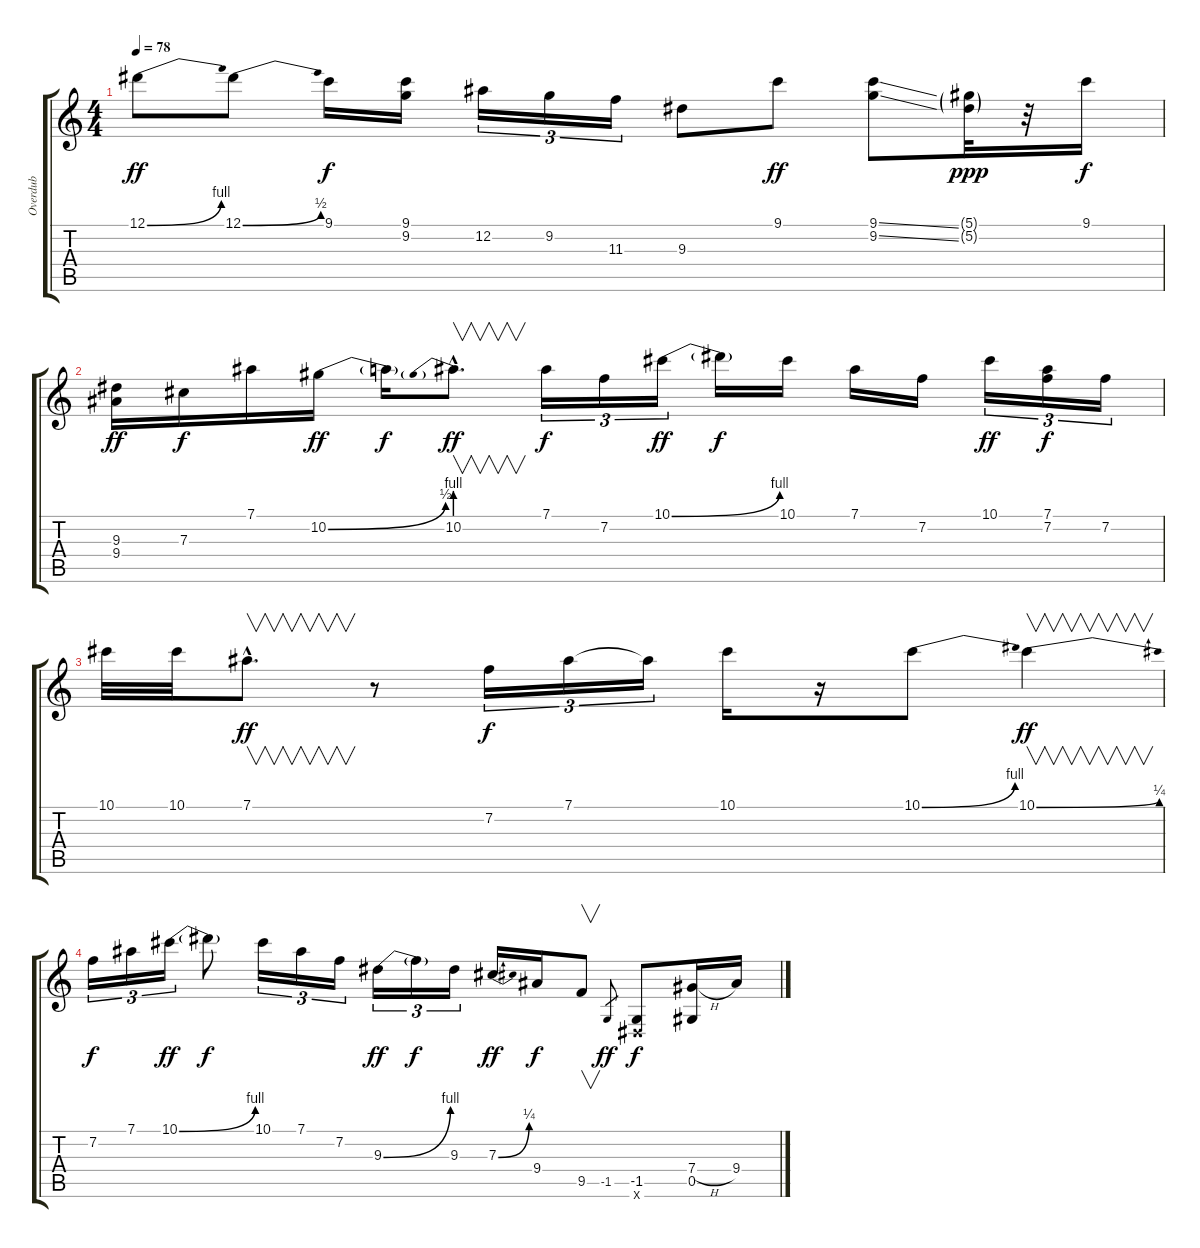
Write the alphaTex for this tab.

\track ("Overdub" "Overdub") {instrument fretlessbass}
\staff {score tabs}
\tuning (Eb4 Bb3 Gb3 Db3 Ab2 Eb2) {hide}
\ts (4 4)
\tempo 78
\clef g2
\ks c
12.1{be (bend 0 0 60 4)}.8{dy ff} 12.1{be (bend 0 0 60 2)}.8 9.1.16{dy f} (9.1 9.2).16 12.2.16{tu (3 2)} 9.2.16{tu (3 2)} 11.3.16{tu (3 2)} 9.3.8 9.1.8{dy ff} (9.1{ss} 9.2{ss}).8 (5.1{g} 5.2{g}).32{dy ppp} r.32 9.1.16{dy f} |
(9.3 9.4).16{dy ff} 7.3.16{dy f} 7.1.16 10.2{be (bend 0 0 60 2)}.16{dy ff} 10.2{t}.16{dy f} 10.2{be (prebend 0 4 60 4) hac}.8{v d dy ff} 7.1.16{tu (3 2) dy f} 7.2.16{tu (3 2)} 10.1{be (bend 0 0 60 4)}.16{tu (3 2) dy ff} 10.1{t}.16{dy f} 10.1.16 7.1.16 7.2.16 10.1.16{tu (3 2) dy ff} (7.1 7.2).16{tu (3 2) dy f} 7.2.16{tu (3 2)} |
10.1.32 10.1.32 7.1{hac}.8{v d dy ff} r.8 7.2.16{tu (3 2) dy f} 7.1.16{tu (3 2)} 7.1{t}.16{tu (3 2)} 10.1.16 r.16 10.1{be (bend 0 0 60 4)}.8 10.1{be (bend 0 0 60 1)}.4{v dy ff} |
7.2.16{tu (3 2) dy f} 7.1.16{tu (3 2)} 10.1{be (bend 0 0 60 4)}.16{tu (3 2) dy ff} 10.1{t}.8{dy f} 10.1.16{tu (3 2)} 7.1.16{tu (3 2)} 7.2.16{tu (3 2)} 9.3{be (bend 0 0 60 4)}.16{tu (3 2) dy ff} 9.3{t}.16{tu (3 2) dy f} 9.3.16{tu (3 2)} 7.3{be (bend 0 0 60 1)}.16{dy ff} 9.4.16{dy f} 9.5.8{v} -1.5.8{gr dy ff} (-1.5 0.6{x}).8{dy f} (7.4{h} 0.5).16 9.4.16
